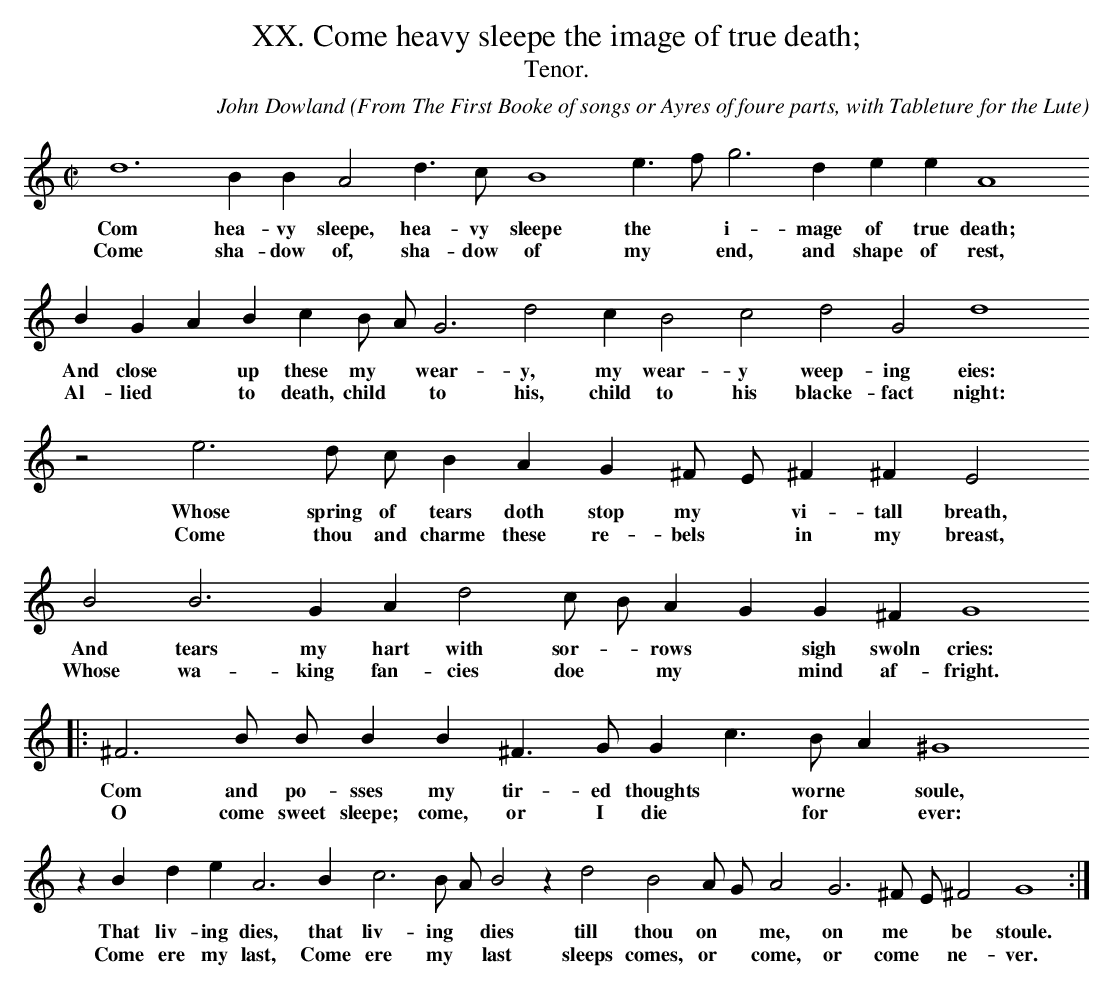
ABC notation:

X:1
T:XX. Come heavy sleepe the image of true death;
T:Tenor.
C: John Dowland
O: From The First Booke of songs or Ayres of foure parts, with Tableture for the Lute
L:1/4
M:C|
K:G mix -8va
d6 B B A2 d > c B4 e > f g3 d e e A4
w: Com hea- vy sleepe, hea- vy sleepe the * i- mage of true death;
w: Come sha- dow of, sha- dow of my * end, and shape of rest,
B G A B c B/ A/ G3 d2 c B2 c2 d2 G2 d4
w: And close * up these my * wear- y, my wear- y weep- ing eies:
w: Al- lied * to death, child * to his, child to his blacke- fact night:
z2 e3 d/ c/ B A G ^F/ E/ ^F ^F E2
w: Whose spring of tears doth stop my * vi- tall breath,
w: Come thou and charme these re- bels * in my breast,
B2 B3 G A d2 c/ B/ A G G ^F G4
w: And tears my hart with sor- * rows * sigh swoln cries:
w: Whose wa- king fan- cies doe * my * mind af- fright.
|: ^F3 B/ B/ B B ^F > G G c > B A ^G4
w: Com and po- sses my tir- ed  thoughts * worne * soule,
w: O come sweet sleepe; come, or I die * for * ever:
z B d e A3 B c3 B/ A/ B2 z d2 B2 A/ G/ A2 G3 ^F/ E/ ^F2 G4 :|
w: That liv- ing dies, that liv- ing * dies till thou on * me, on me * be stoule.
w: Come ere my last, Come ere my * last sleeps comes, or * come, or come * ne- ver.
